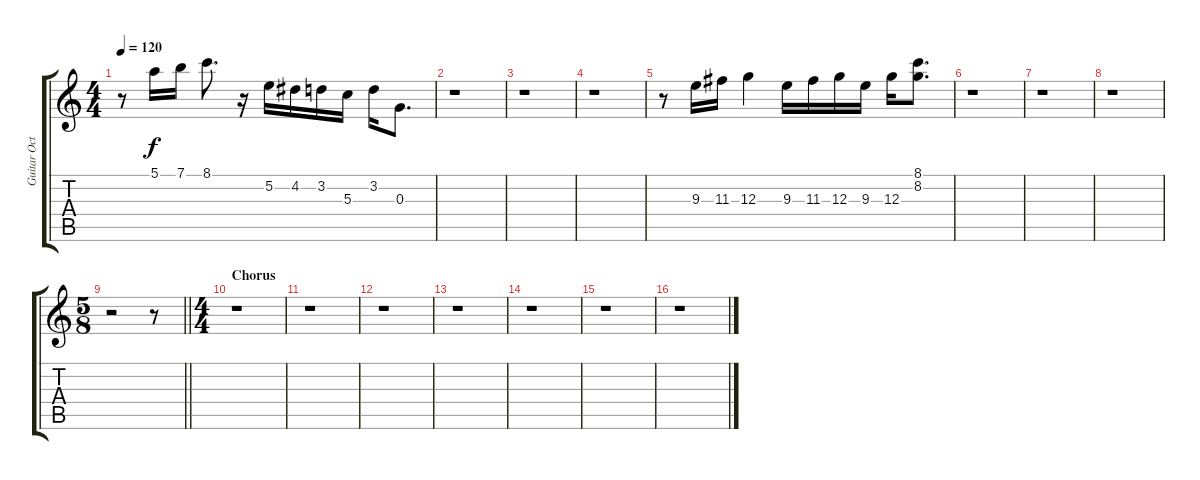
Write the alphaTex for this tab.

\track ("Guitar Octaver" "Guitar Oct") {instrument overdrivenguitar}
\staff {score tabs}
\tuning (E4 B3 G3 D3 A2 E2) {hide}
\ts (4 4)
\tempo 120
\clef g2
\ks c
r.8{dy f} 5.1.16 7.1.16 8.1.8{d} r.16 5.2.16 4.2.16 3.2.16 5.3.16 3.2.16 0.3.8{d} |
r.1 |
r.1 |
r.1 |
r.8 9.3.16 11.3.16 12.3.4 9.3.16 11.3.16 12.3.16 9.3.16 12.3.16 (8.1 8.2).8{d} |
r.1 |
r.1 |
r.1 |
\ts (5 8)
\barLineRight lightlight
r.2 r.8 |
\ts (4 4)
\section ("" "Chorus")
r.1 |
r.1 |
r.1 |
r.1 |
r.1 |
r.1 |
r.1
